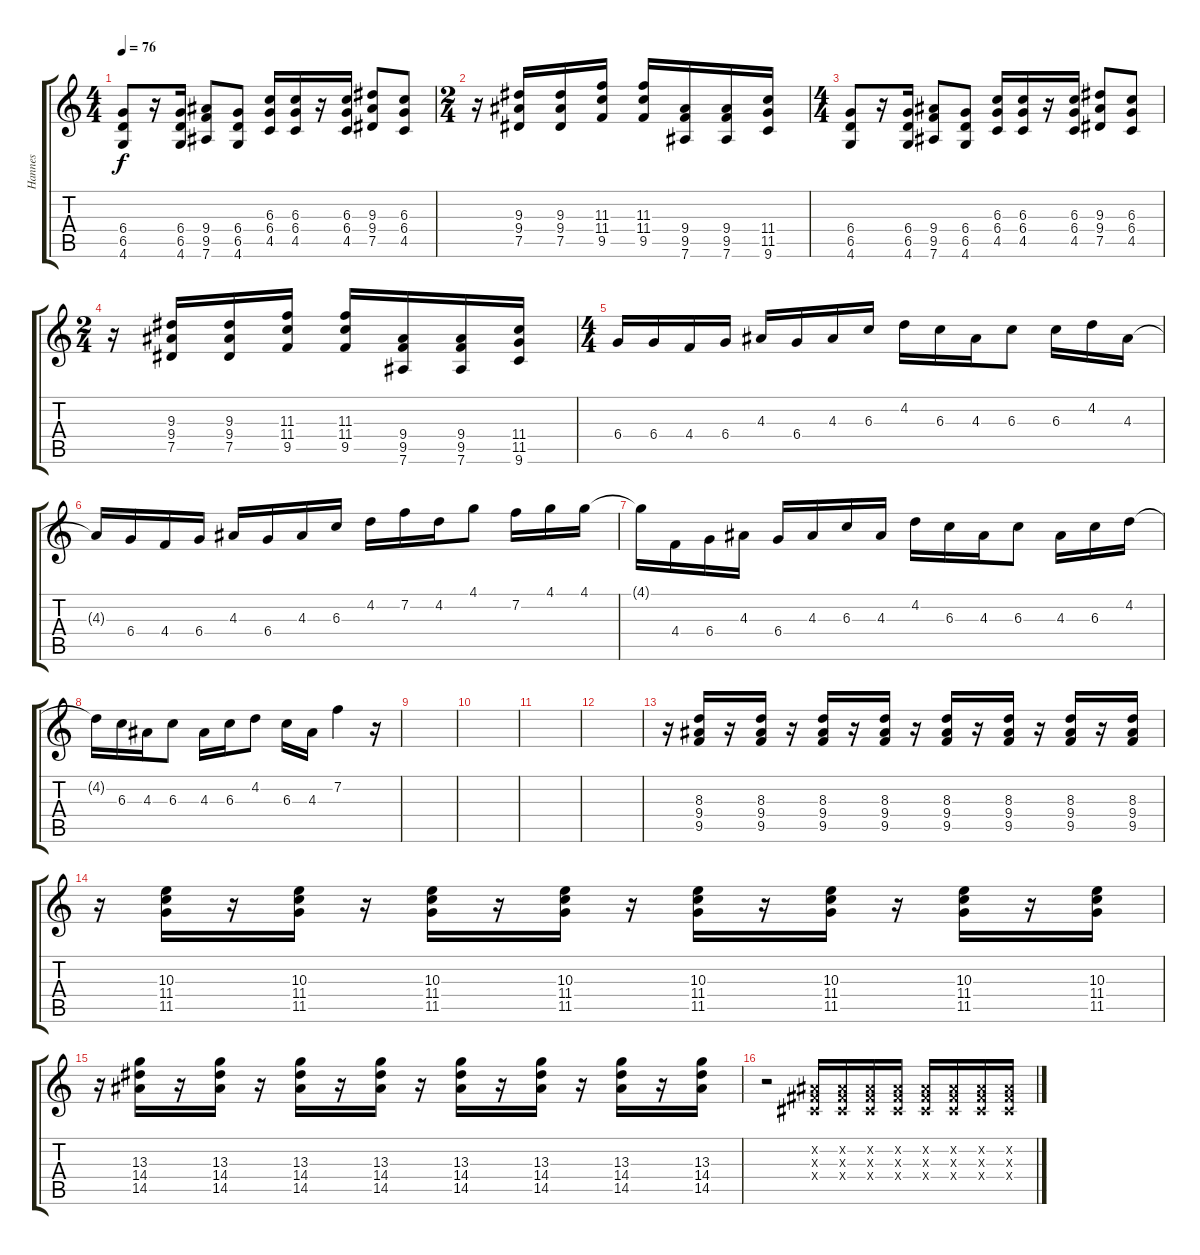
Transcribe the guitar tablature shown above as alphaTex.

\track ("Hannes" "Hannes") {instrument distortionguitar}
\staff {score tabs}
\tuning (Eb4 Bb3 Gb3 Db3 Ab2 Eb2) {hide}
\ts (4 4)
\tempo 76
\clef g2
\ks c
(6.4 6.5 4.6).8{dy f} r.16 (6.4 6.5 4.6).16 (9.4 9.5 7.6).8 (6.4 6.5 4.6).8 (6.3 6.4 4.5).16 (6.3 6.4 4.5).16 r.16 (6.3 6.4 4.5).16 (9.3 9.4 7.5).8 (6.3 6.4 4.5).8 |
\ts (2 4)
r.16 (9.3 9.4 7.5).16 (9.3 9.4 7.5).16 (11.3 11.4 9.5).16 (11.3 11.4 9.5).16 (9.4 9.5 7.6).16 (9.4 9.5 7.6).16 (11.4 11.5 9.6).16 |
\ts (4 4)
(6.4 6.5 4.6).8 r.16 (6.4 6.5 4.6).16 (9.4 9.5 7.6).8 (6.4 6.5 4.6).8 (6.3 6.4 4.5).16 (6.3 6.4 4.5).16 r.16 (6.3 6.4 4.5).16 (9.3 9.4 7.5).8 (6.3 6.4 4.5).8 |
\ts (2 4)
r.16 (9.3 9.4 7.5).16 (9.3 9.4 7.5).16 (11.3 11.4 9.5).16 (11.3 11.4 9.5).16 (9.4 9.5 7.6).16 (9.4 9.5 7.6).16 (11.4 11.5 9.6).16 |
\ts (4 4)
6.4.16 6.4.16 4.4.16 6.4.16 4.3.16 6.4.16 4.3.16 6.3.16 4.2.16 6.3.16 4.3.16 6.3.8 6.3.16 4.2.16 4.3.16 |
4.3{t}.16 6.4.16 4.4.16 6.4.16 4.3.16 6.4.16 4.3.16 6.3.16 4.2.16 7.2.16 4.2.16 4.1.8 7.2.16 4.1.16 4.1.16 |
4.1{t}.16 4.4.16 6.4.16 4.3.16 6.4.16 4.3.16 6.3.16 4.3.16 4.2.16 6.3.16 4.3.16 6.3.8 4.3.16 6.3.16 4.2.16 |
4.2{t}.16 6.3.16 4.3.16 6.3.8 4.3.16 6.3.16 4.2.8 6.3.16 4.3.16 7.2.4 r.16 |
|
|
|
|
r.16 (8.3 9.4 9.5).16 r.16 (8.3 9.4 9.5).16 r.16 (8.3 9.4 9.5).16 r.16 (8.3 9.4 9.5).16 r.16 (8.3 9.4 9.5).16 r.16 (8.3 9.4 9.5).16 r.16 (8.3 9.4 9.5).16 r.16 (8.3 9.4 9.5).16 |
r.16 (10.3 11.4 11.5).16 r.16 (10.3 11.4 11.5).16 r.16 (10.3 11.4 11.5).16 r.16 (10.3 11.4 11.5).16 r.16 (10.3 11.4 11.5).16 r.16 (10.3 11.4 11.5).16 r.16 (10.3 11.4 11.5).16 r.16 (10.3 11.4 11.5).16 |
r.16 (13.3 14.4 14.5).16 r.16 (13.3 14.4 14.5).16 r.16 (13.3 14.4 14.5).16 r.16 (13.3 14.4 14.5).16 r.16 (13.3 14.4 14.5).16 r.16 (13.3 14.4 14.5).16 r.16 (13.3 14.4 14.5).16 r.16 (13.3 14.4 14.5).16 |
r.2 (0.2{x} 0.3{x} 0.4{x}).16 (0.2{x} 0.3{x} 0.4{x}).16 (0.2{x} 0.3{x} 0.4{x}).16 (0.2{x} 0.3{x} 0.4{x}).16 (0.2{x} 0.3{x} 0.4{x}).16 (0.2{x} 0.3{x} 0.4{x}).16 (0.2{x} 0.3{x} 0.4{x}).16 (0.2{x} 0.3{x} 0.4{x}).16
